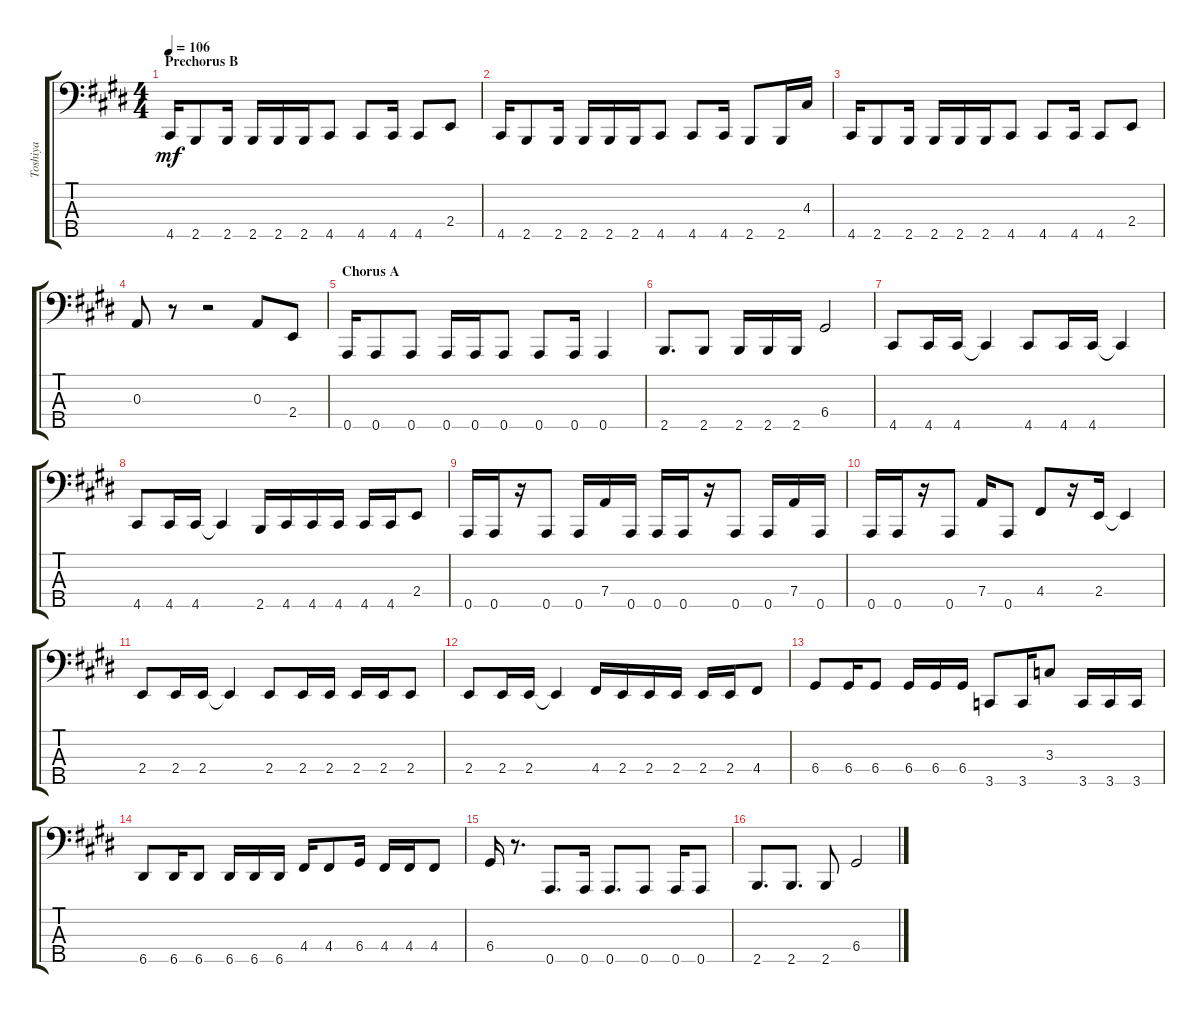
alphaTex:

\track ("Toshiya" "Toshiya") {instrument electricbassfinger}
\staff {score tabs}
\tuning (G2 D2 A1 D1 A0) {hide}
\ts (4 4)
\section ("" "Prechorus B")
\tempo 106
\clef f4
\ks c#minor
4.5.16{dy mf} 2.5.8 2.5.16 2.5.16 2.5.16 2.5.16 4.5.8 4.5.8 4.5.16 4.5.8 2.4.8 |
4.5.16 2.5.8 2.5.16 2.5.16 2.5.16 2.5.16 4.5.8 4.5.8 4.5.16 2.5.8 2.5.16 4.3.16 |
4.5.16 2.5.8 2.5.16 2.5.16 2.5.16 2.5.16 4.5.8 4.5.8 4.5.16 4.5.8 2.4.8 |
0.3.8 r.8 r.2 0.3.8 2.4.8 |
\section ("" "Chorus A")
0.5.16 0.5.8 0.5.8 0.5.16 0.5.16 0.5.8 0.5.8 0.5.16 0.5.4 |
2.5.8{d} 2.5.8 2.5.16 2.5.16 2.5.16 6.4.2 |
4.5.8 4.5.16 4.5.16 4.5{t}.4 4.5.8 4.5.16 4.5.16 4.5{t}.4 |
4.5.8 4.5.16 4.5.16 4.5{t}.4 2.5.16 4.5.16 4.5.16 4.5.16 4.5.16 4.5.16 2.4.8 |
0.5.16 0.5.16 r.16 0.5.8 0.5.16 7.4.16 0.5.16 0.5.16 0.5.16 r.16 0.5.8 0.5.16 7.4.16 0.5.16 |
0.5.16 0.5.16 r.16 0.5.8 7.4.16 0.5.8 4.4.8 r.16 2.4.16 2.4{t}.4 |
2.4.8 2.4.16 2.4.16 2.4{t}.4 2.4.8 2.4.16 2.4.16 2.4.16 2.4.16 2.4.8 |
2.4.8 2.4.16 2.4.16 2.4{t}.4 4.4.16 2.4.16 2.4.16 2.4.16 2.4.16 2.4.16 4.4.8 |
6.4.8 6.4.16 6.4.8 6.4.16 6.4.16 6.4.16 3.5.8 3.5.16 3.3.8 3.5.16 3.5.16 3.5.16 |
6.5.8 6.5.16 6.5.8 6.5.16 6.5.16 6.5.16 4.4.16 4.4.8 6.4.16 4.4.16 4.4.16 4.4.8 |
6.4.16 r.8{d} 0.5.8{d} 0.5.16 0.5.8{d} 0.5.8 0.5.16 0.5.8 |
2.5.8{d} 2.5.8{d} 2.5.8 6.4.2
